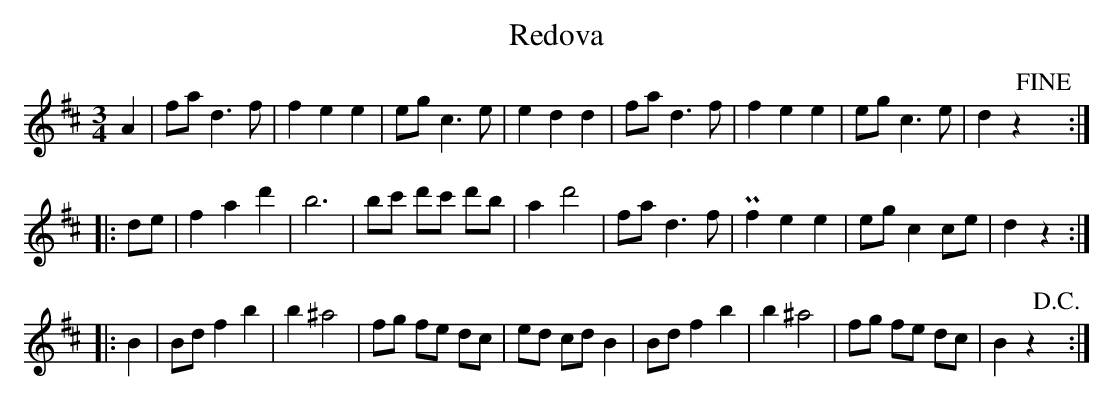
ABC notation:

X:1
T: Redova
M:3/4
K:D
A2|fad3f|f2e2e2|egc3e|e2d2d2|fad3f|f2e2e2|egc3e|d2z2!fine!y:|
|:de|f2a2d'2|b6|bc' d'c' d'b|a2d'4|fad3f|Pf2e2e2|egc2ce|d2z2:|
|:B2|Bdf2b2|b2^a4|fg fe dc|ed cdB2|Bdf2b2|b2^a4|fg fe dc|B2z2!D.C.!y:|
